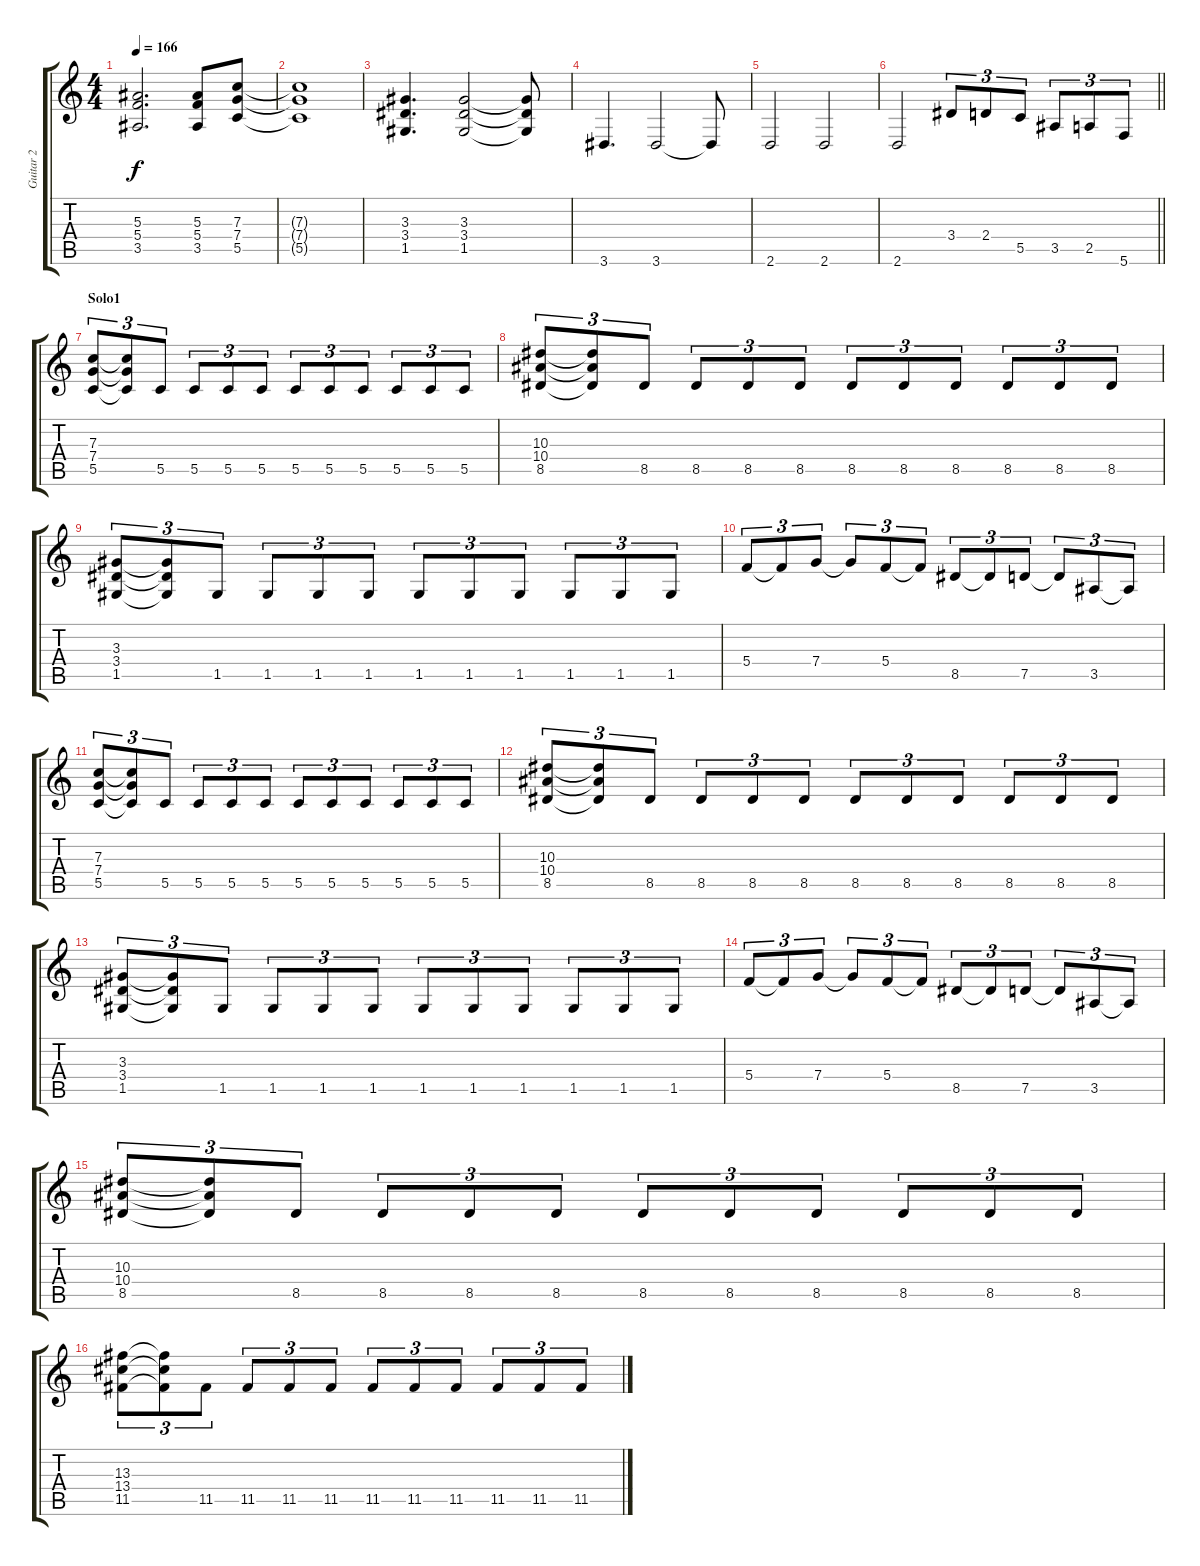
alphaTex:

\track ("Guitar 2" "Guitar 2") {instrument overdrivenguitar}
\staff {score tabs}
\tuning (D4 A3 F3 C3 G2 C2) {hide}
\ts (4 4)
\tempo 166
\clef g2
\ks c
(5.3 5.4 3.5).2{d dy f} (5.3 5.4 3.5).8 (7.3 7.4 5.5).8 |
(7.3{t} 7.4{t} 5.5{t}).1 |
(3.3 3.4 1.5).4{d} (3.3 3.4 1.5).2 (3.3{t} 3.4{t} 1.5{t}).8 |
3.6.4{d} 3.6.2 3.6{t}.8 |
2.6.2 2.6.2 |
\barLineRight lightlight
2.6.2 3.4.8{tu (3 2)} 2.4.8{tu (3 2)} 5.5.8{tu (3 2)} 3.5.8{tu (3 2)} 2.5.8{tu (3 2)} 5.6.8{tu (3 2)} |
\section ("" "Solo1")
(7.3 7.4 5.5).8{tu (3 2)} (7.3{t} 7.4{t} 5.5{t}).8{tu (3 2)} 5.5.8{tu (3 2)} 5.5.8{tu (3 2)} 5.5.8{tu (3 2)} 5.5.8{tu (3 2)} 5.5.8{tu (3 2)} 5.5.8{tu (3 2)} 5.5.8{tu (3 2)} 5.5.8{tu (3 2)} 5.5.8{tu (3 2)} 5.5.8{tu (3 2)} |
(10.3 10.4 8.5).8{tu (3 2)} (10.3{t} 10.4{t} 8.5{t}).8{tu (3 2)} 8.5.8{tu (3 2)} 8.5.8{tu (3 2)} 8.5.8{tu (3 2)} 8.5.8{tu (3 2)} 8.5.8{tu (3 2)} 8.5.8{tu (3 2)} 8.5.8{tu (3 2)} 8.5.8{tu (3 2)} 8.5.8{tu (3 2)} 8.5.8{tu (3 2)} |
(3.3 3.4 1.5).8{tu (3 2)} (3.3{t} 3.4{t} 1.5{t}).8{tu (3 2)} 1.5.8{tu (3 2)} 1.5.8{tu (3 2)} 1.5.8{tu (3 2)} 1.5.8{tu (3 2)} 1.5.8{tu (3 2)} 1.5.8{tu (3 2)} 1.5.8{tu (3 2)} 1.5.8{tu (3 2)} 1.5.8{tu (3 2)} 1.5.8{tu (3 2)} |
5.4.8{tu (3 2)} 5.4{t}.8{tu (3 2)} 7.4.8{tu (3 2)} 7.4{t}.8{tu (3 2)} 5.4.8{tu (3 2)} 5.4{t}.8{tu (3 2)} 8.5.8{tu (3 2)} 8.5{t}.8{tu (3 2)} 7.5.8{tu (3 2)} 7.5{t}.8{tu (3 2)} 3.5.8{tu (3 2)} 3.5{t}.8{tu (3 2)} |
(7.3 7.4 5.5).8{tu (3 2)} (7.3{t} 7.4{t} 5.5{t}).8{tu (3 2)} 5.5.8{tu (3 2)} 5.5.8{tu (3 2)} 5.5.8{tu (3 2)} 5.5.8{tu (3 2)} 5.5.8{tu (3 2)} 5.5.8{tu (3 2)} 5.5.8{tu (3 2)} 5.5.8{tu (3 2)} 5.5.8{tu (3 2)} 5.5.8{tu (3 2)} |
(10.3 10.4 8.5).8{tu (3 2)} (10.3{t} 10.4{t} 8.5{t}).8{tu (3 2)} 8.5.8{tu (3 2)} 8.5.8{tu (3 2)} 8.5.8{tu (3 2)} 8.5.8{tu (3 2)} 8.5.8{tu (3 2)} 8.5.8{tu (3 2)} 8.5.8{tu (3 2)} 8.5.8{tu (3 2)} 8.5.8{tu (3 2)} 8.5.8{tu (3 2)} |
(3.3 3.4 1.5).8{tu (3 2)} (3.3{t} 3.4{t} 1.5{t}).8{tu (3 2)} 1.5.8{tu (3 2)} 1.5.8{tu (3 2)} 1.5.8{tu (3 2)} 1.5.8{tu (3 2)} 1.5.8{tu (3 2)} 1.5.8{tu (3 2)} 1.5.8{tu (3 2)} 1.5.8{tu (3 2)} 1.5.8{tu (3 2)} 1.5.8{tu (3 2)} |
5.4.8{tu (3 2)} 5.4{t}.8{tu (3 2)} 7.4.8{tu (3 2)} 7.4{t}.8{tu (3 2)} 5.4.8{tu (3 2)} 5.4{t}.8{tu (3 2)} 8.5.8{tu (3 2)} 8.5{t}.8{tu (3 2)} 7.5.8{tu (3 2)} 7.5{t}.8{tu (3 2)} 3.5.8{tu (3 2)} 3.5{t}.8{tu (3 2)} |
(10.3 10.4 8.5).8{tu (3 2)} (10.3{t} 10.4{t} 8.5{t}).8{tu (3 2)} 8.5.8{tu (3 2)} 8.5.8{tu (3 2)} 8.5.8{tu (3 2)} 8.5.8{tu (3 2)} 8.5.8{tu (3 2)} 8.5.8{tu (3 2)} 8.5.8{tu (3 2)} 8.5.8{tu (3 2)} 8.5.8{tu (3 2)} 8.5.8{tu (3 2)} |
(13.3 13.4 11.5).8{tu (3 2)} (13.3{t} 13.4{t} 11.5{t}).8{tu (3 2)} 11.5.8{tu (3 2)} 11.5.8{tu (3 2)} 11.5.8{tu (3 2)} 11.5.8{tu (3 2)} 11.5.8{tu (3 2)} 11.5.8{tu (3 2)} 11.5.8{tu (3 2)} 11.5.8{tu (3 2)} 11.5.8{tu (3 2)} 11.5.8{tu (3 2)}
